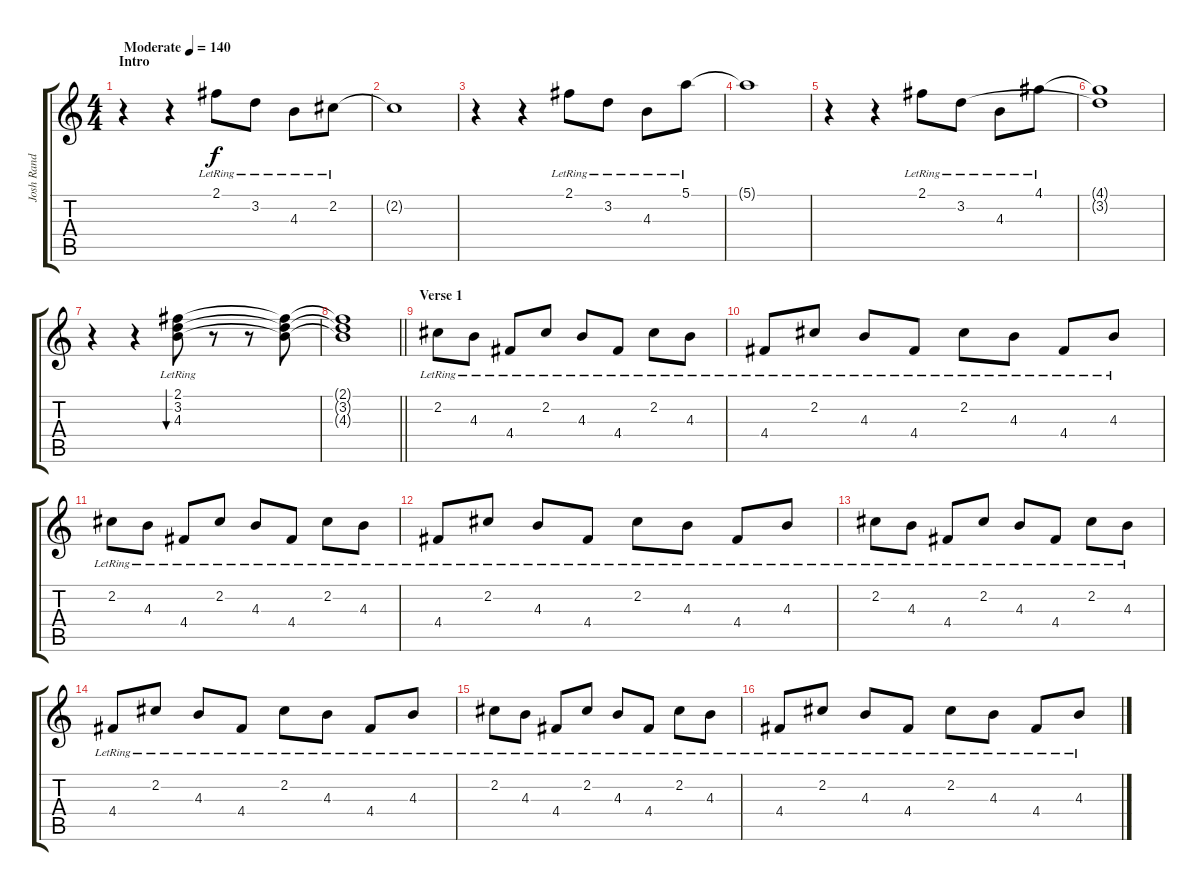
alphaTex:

\track ("Josh Rand" "Josh Rand") {instrument acousticguitarsteel}
\staff {score tabs}
\tuning (E4 B3 G3 D3 A2 E2) {hide}
\ts (4 4)
\section ("" "Intro")
\tempo (140 "Moderate")
\clef g2
\ks c
r.4{dy f instrument acousticguitarsteel} r.4 2.1{lr}.8{volume 6} 3.2{lr}.8 4.3{lr}.8 2.2{lr}.8 |
2.2{t}.1 |
r.4 r.4 2.1{lr}.8{volume 6} 3.2{lr}.8 4.3{lr}.8 5.1{lr}.8 |
5.1{t}.1 |
r.4 r.4 2.1{lr}.8{volume 6} 3.2{lr}.8 4.3{lr}.8 4.1{lr}.8 |
(4.1{t} 3.2{t}).1 |
r.4 r.4 (2.1{lr} 3.2 4.3).8{bu 240 volume 6} r.8 r.8 (2.1{t} 3.2{t} 4.3{t}).8 |
\barLineRight lightlight
(2.1{t} 3.2{t} 4.3{t}).1 |
\section ("" "Verse 1")
2.2{lr}.8{volume 7} 4.3{lr}.8 4.4{lr}.8 2.2{lr}.8 4.3{lr}.8 4.4{lr}.8 2.2{lr}.8 4.3{lr}.8 |
4.4{lr}.8 2.2{lr}.8 4.3{lr}.8 4.4{lr}.8 2.2{lr}.8 4.3{lr}.8 4.4{lr}.8 4.3{lr}.8 |
2.2{lr}.8{volume 7} 4.3{lr}.8 4.4{lr}.8 2.2{lr}.8 4.3{lr}.8 4.4{lr}.8 2.2{lr}.8 4.3{lr}.8 |
4.4{lr}.8 2.2{lr}.8 4.3{lr}.8 4.4{lr}.8 2.2{lr}.8 4.3{lr}.8 4.4{lr}.8 4.3{lr}.8 |
2.2{lr}.8{volume 7} 4.3{lr}.8 4.4{lr}.8 2.2{lr}.8 4.3{lr}.8 4.4{lr}.8 2.2{lr}.8 4.3{lr}.8 |
4.4{lr}.8 2.2{lr}.8 4.3{lr}.8 4.4{lr}.8 2.2{lr}.8 4.3{lr}.8 4.4{lr}.8 4.3{lr}.8 |
2.2{lr}.8{volume 7} 4.3{lr}.8 4.4{lr}.8 2.2{lr}.8 4.3{lr}.8 4.4{lr}.8 2.2{lr}.8 4.3{lr}.8 |
4.4{lr}.8 2.2{lr}.8 4.3{lr}.8 4.4{lr}.8 2.2{lr}.8 4.3{lr}.8 4.4{lr}.8 4.3{lr}.8
